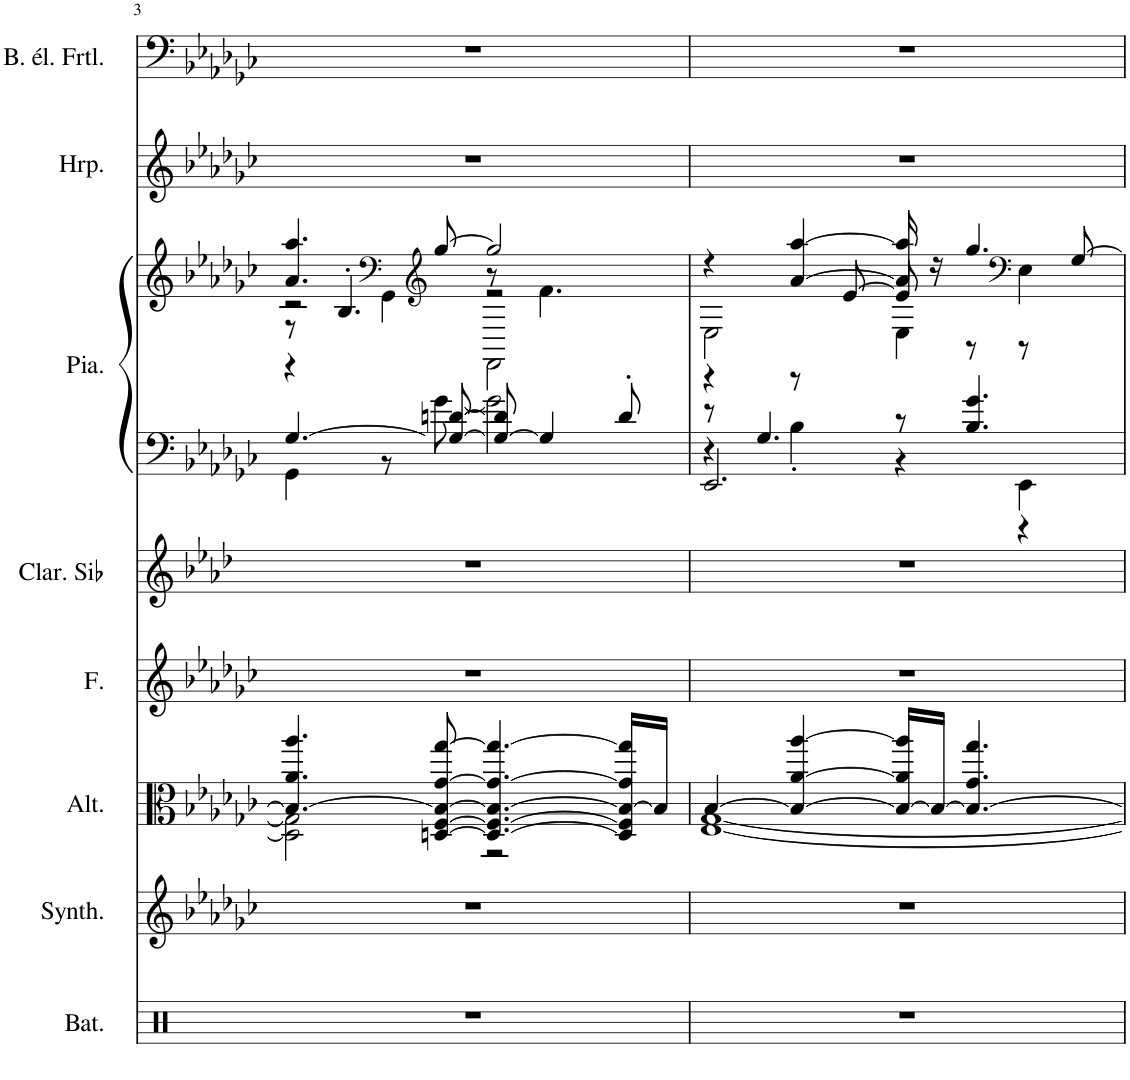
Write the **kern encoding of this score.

**kern	**kern	**kern	**kern	**kern	**kern	**kern	**kern	**kern
*part8	*part7	*part6	*part5	*part4	*part3	*part3	*part2	*part1
*staff9	*staff8	*staff7	*staff6	*staff5	*staff4	*staff3	*staff2	*staff1
*I"Batterie, Drums	*I"Synthétiseur d'instruments à cordes, Synth Strings 1	*I"Altos, String Ensemble 1	*I"Femmes, Choir Aahs	*I"Clarinette en Sib	*I"Piano, Bright Acoustic Piano	*	*I"Harpe	*I"Basse électrique fretless, Fretless Bass
*I'Bat.	*I'Synth.	*I'Alt.	*I'F.	*I'Clar. Sib	*I'Pia.	*	*I'Hrp.	*I'B. él. Frtl.
!!LO:PB:g=z
*clefX	*clefG2	*clefC3	*clefG2	*clefG2	*clefG2	*clefF4	*clefG2	*clefF4
*	*	*	*	*Trd1c2	*	*	*	*Trd7c12
*k[b-e-a-d-g-c-]	*k[b-e-a-d-g-c-]	*k[b-e-a-d-g-c-]	*k[b-e-a-d-g-c-]	*k[b-e-a-d-]	*k[b-e-a-d-g-c-]	*k[b-e-a-d-g-c-]	*k[b-e-a-d-g-c-]	*k[b-e-a-d-g-c-]
*M4/4	*M4/4	*M4/4	*M4/4	*M4/4	*M4/4	*M4/4	*M4/4	*M4/4
=3	=3	=3	=3	=3	=3	=3	=3	=3
*	*	*^	*	*	*^	*^	*	*
*	*	*	*	*	*	*	*	*	*^	*	*
*	*	*	*	*	*	*	*	*	*	*^	*	*
1r	1r	4.B-/_ 4.a-/ 4.aa-/	2D-\] 2G-\]	1r	1r	[4.G-/	4GG-\	4.a-/ 4.aa-/	2r	8r	4r	1r	1r
.	.	.	.	.	.	.	.	.	.	4.B-'/	.	.	.
*	*	*	*	*	*	*	*	*clefF4	*	*	*	*	*
.	.	.	.	.	.	.	8r	.	.	.	4GG-\	.	.
*	*	*	*	*	*	*	*	*clefG2	*	*	*	*	*
.	.	[8Dn/ [8F/ 8B-/_ [8g-/ [8gg-/	.	.	.	8G-/_ [8dn/	[8g-\	[8gg-/	.	.	.	.	.
.	.	4.D/_ 4.F/_ 4.B-/_ 4.g-/_ 4.gg-/_	2r	.	.	8G-/_ 8d/]	2g-\]	2gg-/]	8r	2r	2FF\	.	.
.	.	.	.	.	.	4G-/]	.	.	4.f\	.	.	.	.
.	.	16D/] 16F/] 16B-/_ 16g-/] 16gg-/]LL	.	.	.	8d'/	.	.	.	.	.	.	.
.	.	16B-/JJ]	.	.	.	.	.	.	.	.	.	.	.
*	*	*	*	*	*	*	*	*	*	*v	*v	*	*
=4	=4	=4	=4	=4	=4	=4	=4	=4	=4	=4	=4	=4
*	*	*	*	*	*	*	*^	*	*	*	*	*
1r	1r	[4B-/	[1E- [1G-	1r	1r	8r	4r	2.EE-/	4r	2E-\	4r	1r	1r
.	.	.	.	.	.	4.G-/	.	.	.	.	.	.	.
.	.	4B-/_ [4a-/ [4aa-/	.	.	.	.	4B-'\	.	[4a-/ [4aa-/	.	8r	.	.
.	.	.	.	.	.	.	.	.	.	.	[8e-/	.	.
.	.	16B-/_ 16a-/] 16aa-/]LL	.	.	.	8r	4r	.	16a-/] 16aa-/]	4E-\	8e-/]	.	.
.	.	16B-/JJ_	.	.	.	.	.	.	16r	.	.	.	.
.	.	4.B-/_ 4.g-/ 4.gg-/	.	.	.	4.B-/ 4.g-/	.	.	4.gg-/	.	8r	.	.
*	*	*	*	*	*	*	*	*	*clefF4	*	*	*	*
.	.	.	.	.	.	.	4EE-\	4r	.	4E-\	8r	.	.
.	.	.	.	.	.	.	.	.	.	.	[8G-/	.	.
*	*	*	*	*	*	*v	*v	*v	*	*	*	*	*
*	*	*v	*v	*	*	*	*v	*v	*v	*	*
=	=	=	=	=	=	=	=	=
*-	*-	*-	*-	*-	*-	*-	*-	*-
